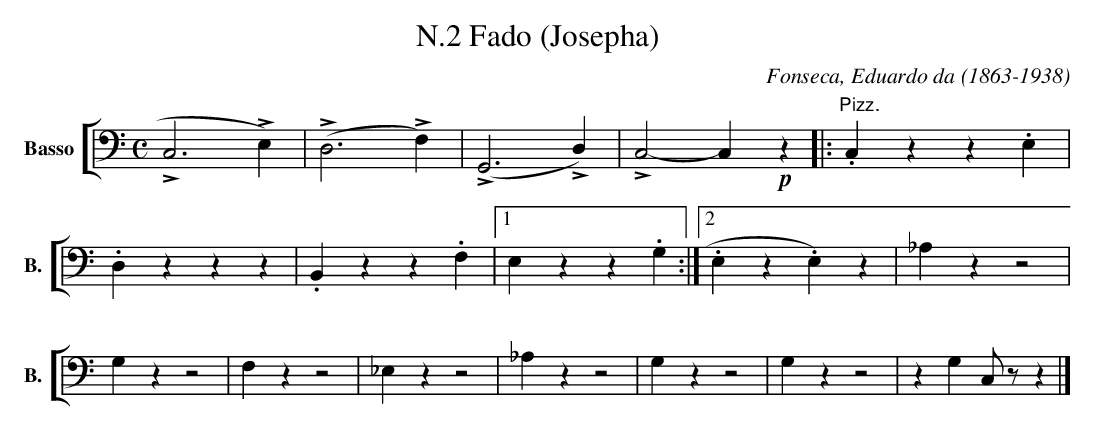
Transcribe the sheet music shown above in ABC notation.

X:1
T:N.2 Fado (Josepha)
C:Fonseca, Eduardo da (1863-1938)
M:C
L:1/4
K:C
V: 6 clef=bass name="Basso" sname="B."
%%staves [ 6 ]
   !>!C,2>!>!E,2) | (!>!D,2>!>!F,2) | (!>!G,,2>!>!D,2) | !>!C,2-C,!p!z |: \
   "Pizz." .C,zz.E,| .D,zzz| .B,,zz.F, |1 E,zz.G, :|2 \
   .E,z.E,)z| _A,zz2|G,zz2|F,zz2|_E,zz2| _A,zz2|G,zz2|G,zz2| zG,C,/z/z |] \
